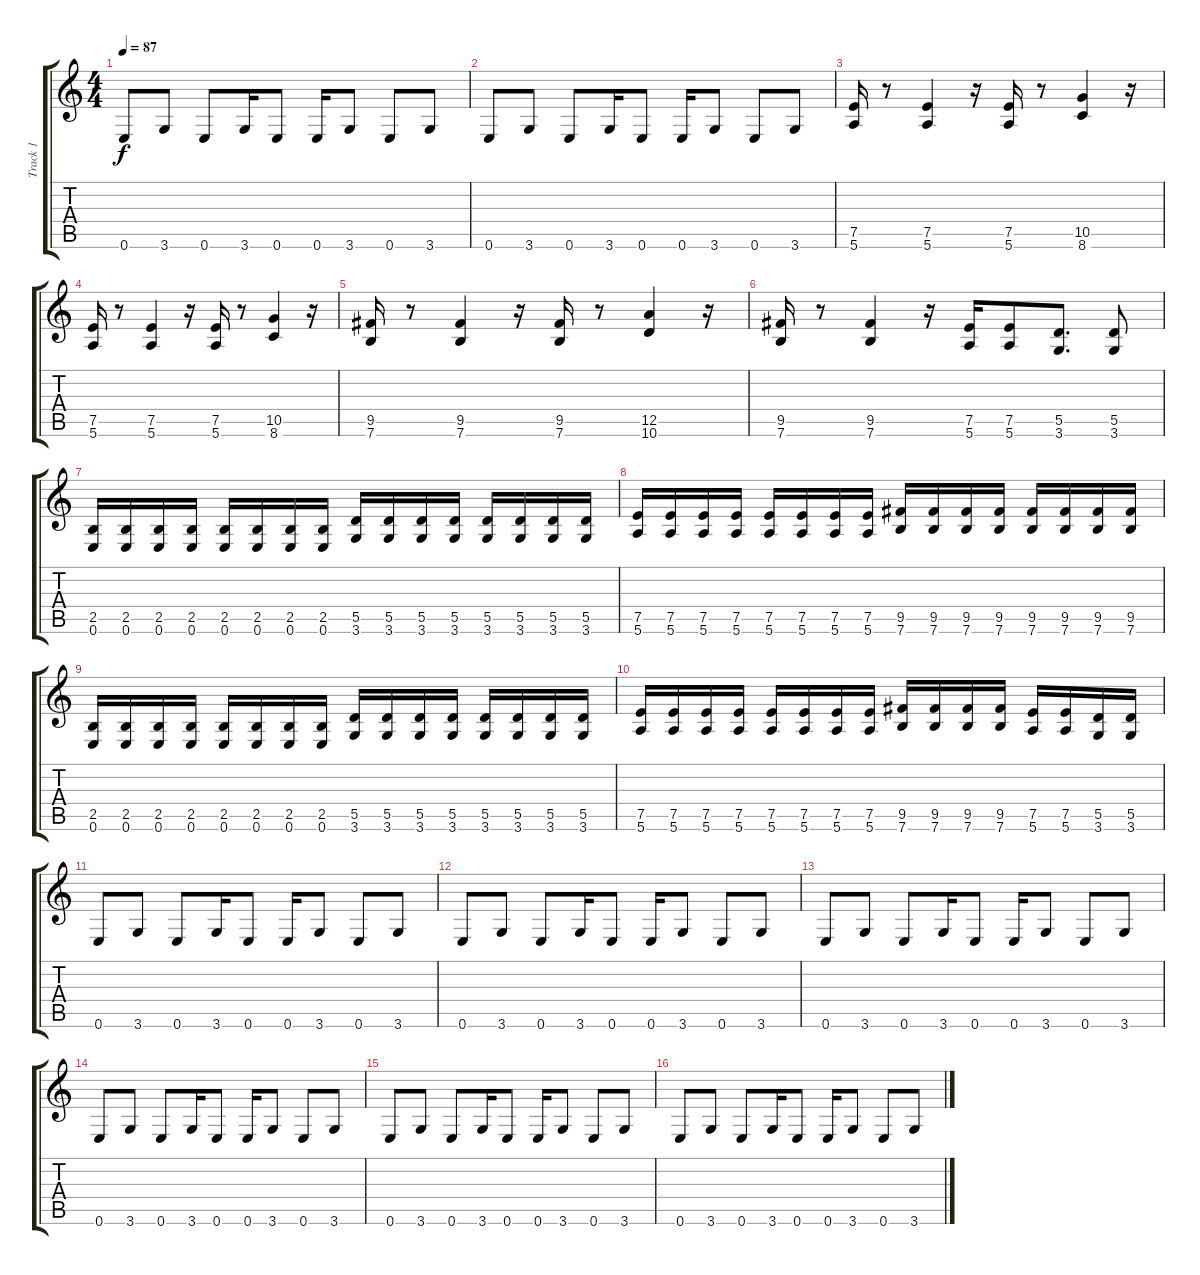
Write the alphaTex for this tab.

\track ("Track 1" "Track 1") {instrument distortionguitar}
\staff {score tabs}
\tuning (E4 B3 G3 D3 A2 E2) {hide}
\ts (4 4)
\tempo 87
\clef g2
\ks c
0.6.8{dy f} 3.6.8 0.6.8 3.6.16 0.6.8 0.6.16 3.6.8 0.6.8 3.6.8 |
0.6.8 3.6.8 0.6.8 3.6.16 0.6.8 0.6.16 3.6.8 0.6.8 3.6.8 |
(7.5 5.6).16 r.8 (7.5 5.6).4 r.16 (7.5 5.6).16 r.8 (10.5 8.6).4 r.16 |
(7.5 5.6).16 r.8 (7.5 5.6).4 r.16 (7.5 5.6).16 r.8 (10.5 8.6).4 r.16 |
(9.5 7.6).16 r.8 (9.5 7.6).4 r.16 (9.5 7.6).16 r.8 (12.5 10.6).4 r.16 |
(9.5 7.6).16 r.8 (9.5 7.6).4 r.16 (7.5 5.6).16 (7.5 5.6).8 (5.5 3.6).8{d} (5.5 3.6).8 |
(2.5 0.6).16 (2.5 0.6).16 (2.5 0.6).16 (2.5 0.6).16 (2.5 0.6).16 (2.5 0.6).16 (2.5 0.6).16 (2.5 0.6).16 (5.5 3.6).16 (5.5 3.6).16 (5.5 3.6).16 (5.5 3.6).16 (5.5 3.6).16 (5.5 3.6).16 (5.5 3.6).16 (5.5 3.6).16 |
(7.5 5.6).16 (7.5 5.6).16 (7.5 5.6).16 (7.5 5.6).16 (7.5 5.6).16 (7.5 5.6).16 (7.5 5.6).16 (7.5 5.6).16 (9.5 7.6).16 (9.5 7.6).16 (9.5 7.6).16 (9.5 7.6).16 (9.5 7.6).16 (9.5 7.6).16 (9.5 7.6).16 (9.5 7.6).16 |
(2.5 0.6).16 (2.5 0.6).16 (2.5 0.6).16 (2.5 0.6).16 (2.5 0.6).16 (2.5 0.6).16 (2.5 0.6).16 (2.5 0.6).16 (5.5 3.6).16 (5.5 3.6).16 (5.5 3.6).16 (5.5 3.6).16 (5.5 3.6).16 (5.5 3.6).16 (5.5 3.6).16 (5.5 3.6).16 |
(7.5 5.6).16 (7.5 5.6).16 (7.5 5.6).16 (7.5 5.6).16 (7.5 5.6).16 (7.5 5.6).16 (7.5 5.6).16 (7.5 5.6).16 (9.5 7.6).16 (9.5 7.6).16 (9.5 7.6).16 (9.5 7.6).16 (7.5 5.6).16 (7.5 5.6).16 (5.5 3.6).16 (5.5 3.6).16 |
0.6.8 3.6.8 0.6.8 3.6.16 0.6.8 0.6.16 3.6.8 0.6.8 3.6.8 |
0.6.8 3.6.8 0.6.8 3.6.16 0.6.8 0.6.16 3.6.8 0.6.8 3.6.8 |
0.6.8 3.6.8 0.6.8 3.6.16 0.6.8 0.6.16 3.6.8 0.6.8 3.6.8 |
0.6.8 3.6.8 0.6.8 3.6.16 0.6.8 0.6.16 3.6.8 0.6.8 3.6.8 |
0.6.8 3.6.8 0.6.8 3.6.16 0.6.8 0.6.16 3.6.8 0.6.8 3.6.8 |
0.6.8 3.6.8 0.6.8 3.6.16 0.6.8 0.6.16 3.6.8 0.6.8 3.6.8
